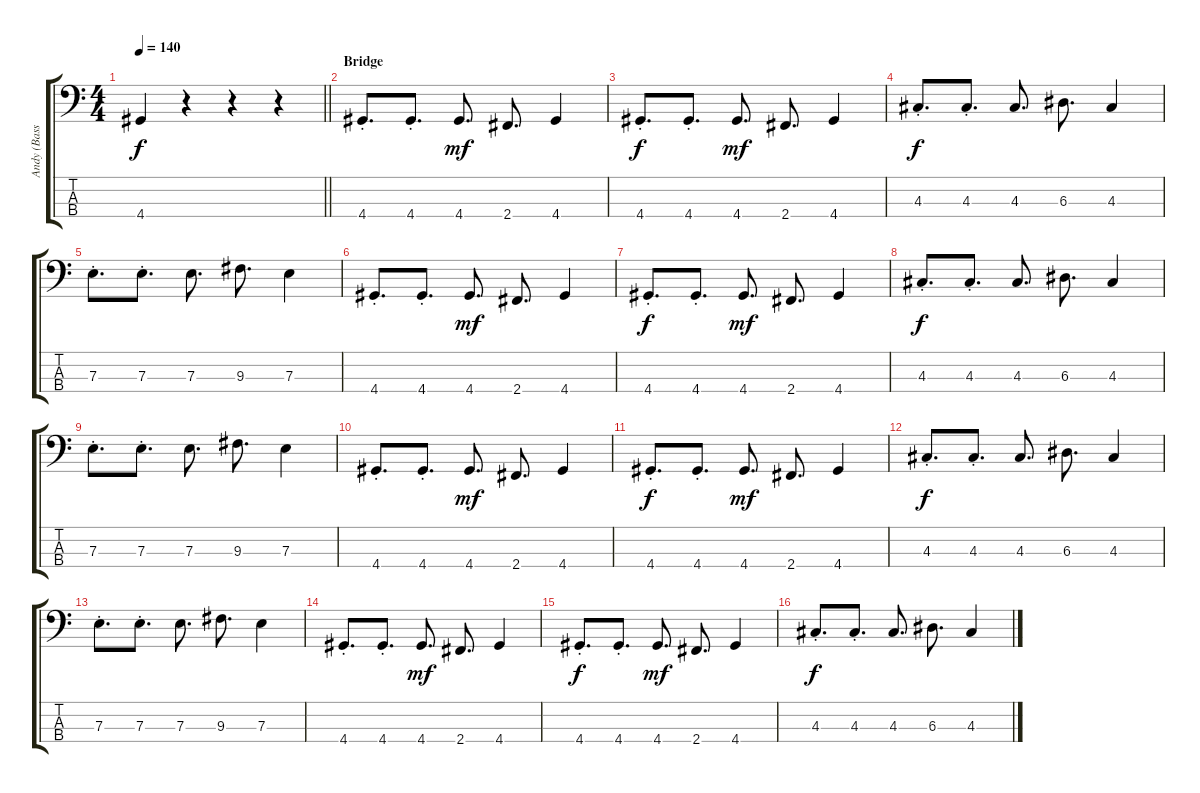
\track ("Andy (Bass)" "Andy (Bass") {instrument electricbasspick}
\staff {score tabs}
\tuning (G2 D2 A1 E1) {hide}
\ts (4 4)
\tempo 140
\clef f4
\barLineRight lightlight
\ks c
4.4.4{dy f} r.4 r.4 r.4 |
\section ("" "Bridge")
4.4{st}.8{d} 4.4{st}.8{d} 4.4.8{d dy mf} 2.4.8{d} 4.4.4 |
4.4{st}.8{d dy f} 4.4{st}.8{d} 4.4.8{d dy mf} 2.4.8{d} 4.4.4 |
4.3{st}.8{d dy f} 4.3{st}.8{d} 4.3.8{d} 6.3.8{d} 4.3.4 |
7.3{st}.8{d} 7.3{st}.8{d} 7.3.8{d} 9.3.8{d} 7.3.4 |
4.4{st}.8{d} 4.4{st}.8{d} 4.4.8{d dy mf} 2.4.8{d} 4.4.4 |
4.4{st}.8{d dy f} 4.4{st}.8{d} 4.4.8{d dy mf} 2.4.8{d} 4.4.4 |
4.3{st}.8{d dy f} 4.3{st}.8{d} 4.3.8{d} 6.3.8{d} 4.3.4 |
7.3{st}.8{d} 7.3{st}.8{d} 7.3.8{d} 9.3.8{d} 7.3.4 |
4.4{st}.8{d} 4.4{st}.8{d} 4.4.8{d dy mf} 2.4.8{d} 4.4.4 |
4.4{st}.8{d dy f} 4.4{st}.8{d} 4.4.8{d dy mf} 2.4.8{d} 4.4.4 |
4.3{st}.8{d dy f} 4.3{st}.8{d} 4.3.8{d} 6.3.8{d} 4.3.4 |
7.3{st}.8{d} 7.3{st}.8{d} 7.3.8{d} 9.3.8{d} 7.3.4 |
4.4{st}.8{d} 4.4{st}.8{d} 4.4.8{d dy mf} 2.4.8{d} 4.4.4 |
4.4{st}.8{d dy f} 4.4{st}.8{d} 4.4.8{d dy mf} 2.4.8{d} 4.4.4 |
4.3{st}.8{d dy f} 4.3{st}.8{d} 4.3.8{d} 6.3.8{d} 4.3.4
